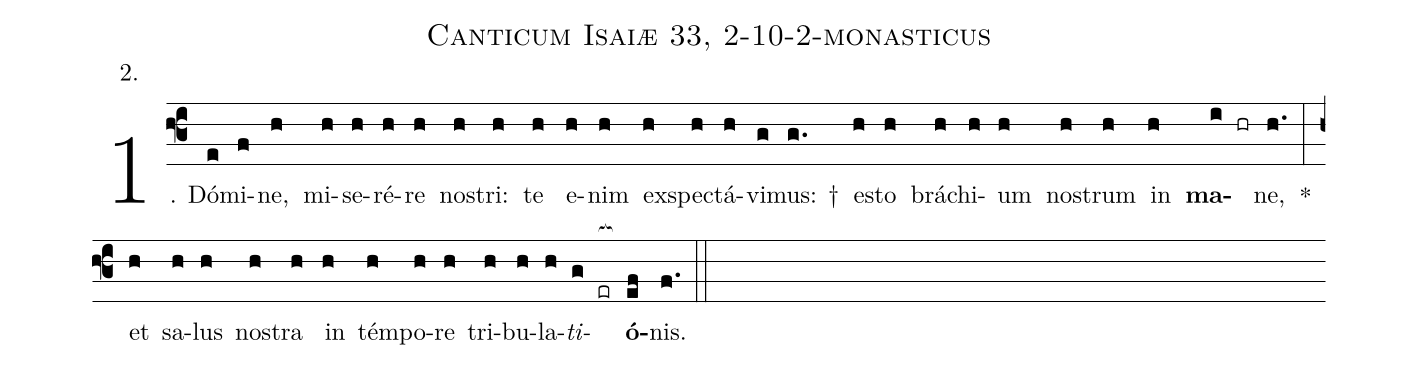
name: Canticum Isaiæ 33, 2-10-2-monasticus;
annotation: 2.;
%%
(f3)1. Dó(e)mi(f)ne,(h) mi(h)se(h)ré(h)re(h) nos(h)tri:(h) te(h) e(h)nim(h) ex(h)spec(h)tá(h)vi(g)mus: †(g.) es(h)to(h) brá(h)chi(h)um(h) nos(h)trum(h) in(h) <b>ma</b>(i hr)ne,(h.) *(:) et(h) sa(h)lus(h) nos(h)tra(h) in(h) tém(h)po(h)re(h) tri(h)bu(h)la(h)<i>ti</i>(g er[ocb:1{])<b>ó</b>(ef[ocb:0}])nis.(f.) (::)
